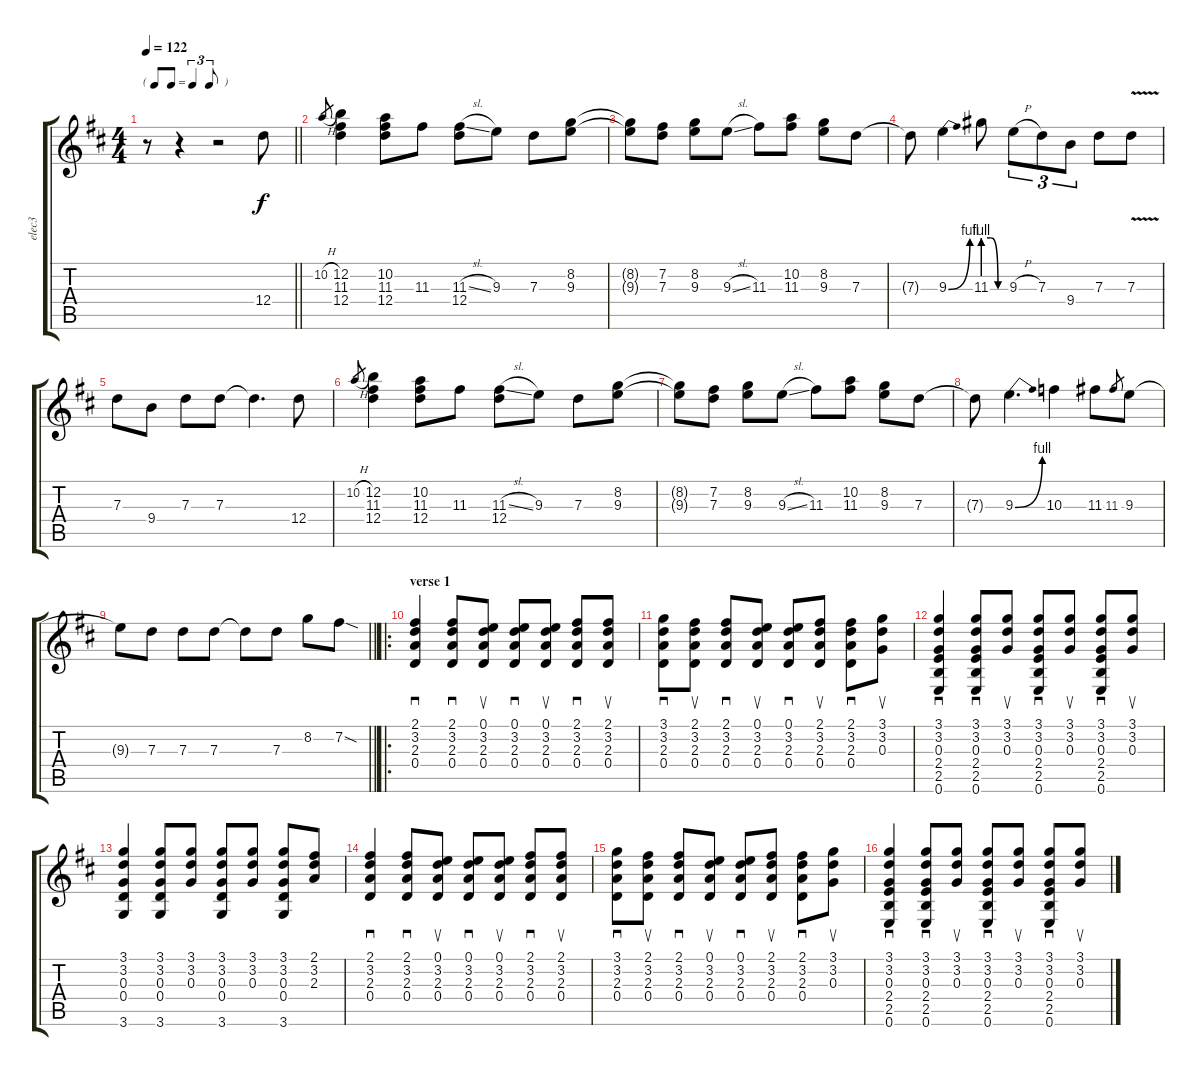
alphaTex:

\track ("elec3" "elec3") {instrument distortionguitar}
\staff {score tabs}
\tuning (E4 B3 G3 D3 A2 E2) {hide}
\ts (4 4)
\tf triplet8th
\tempo 122
\clef g2
\barLineRight lightlight
\ks d
r.8{dy f instrument distortionguitar} r.4 r.2 12.4.8 |
10.2{h}.8{gr} (12.2 11.3 12.4).4 (10.2 11.3 12.4).8 11.3.8 (11.3{sl} 12.4).8 9.3.8 7.3.8 (8.2 9.3).8 |
(8.2{t} 9.3{t}).8 (7.2 7.3).8 (8.2 9.3).8 9.3{sl}.8 11.3.8 (10.2 11.3).8 (8.2 9.3).8 7.3.8 |
7.3{t}.8 9.3{be (bend 0 0 60 4)}.4 11.3{be (custom 0 4 20 4 40 0 60 0)}.8 9.3{h}.8{tu (3 2)} 7.3.8{tu (3 2)} 9.4.8{tu (3 2)} 7.3.8 7.3{v}.8 |
7.3.8 9.4.8 7.3.8 7.3.8 7.3{t}.4{d} 12.4.8 |
10.2{h}.8{gr} (12.2 11.3 12.4).4 (10.2 11.3 12.4).8 11.3.8 (11.3{sl} 12.4).8 9.3.8 7.3.8 (8.2 9.3).8 |
(8.2{t} 9.3{t}).8 (7.2 7.3).8 (8.2 9.3).8 9.3{sl}.8 11.3.8 (10.2 11.3).8 (8.2 9.3).8 7.3.8 |
7.3{t}.8 9.3{be (bend 0 0 60 4)}.4{d} 10.3.4 11.3.8 11.3.8{gr} 9.3.8 |
\barLineRight lightlight
9.3{t}.8 7.3.8 7.3.8 7.3.8 7.3{t}.8 7.3.8 8.2.8 7.2{sod}.8 |
\ro
\section ("" "verse 1")
(2.1 3.2 2.3 0.4).4{sd} (2.1 3.2 2.3 0.4).8{sd} (0.1 3.2 2.3 0.4).8{su} (0.1 3.2 2.3 0.4).8{sd} (0.1 3.2 2.3 0.4).8{su} (2.1 3.2 2.3 0.4).8{sd} (2.1 3.2 2.3 0.4).8{su} |
(3.1 3.2 2.3 0.4).8{sd} (2.1 3.2 2.3 0.4).8{su} (2.1 3.2 2.3 0.4).8{sd} (0.1 3.2 2.3 0.4).8{su} (0.1 3.2 2.3 0.4).8{sd} (2.1 3.2 2.3 0.4).8{su} (2.1 3.2 2.3 0.4).8{sd} (3.1 3.2 0.3).8{su} |
(3.1 3.2 0.3 2.4 2.5 0.6).4{sd} (3.1 3.2 0.3 2.4 2.5 0.6).8{sd} (3.1 3.2 0.3).8{su} (3.1 3.2 0.3 2.4 2.5 0.6).8{sd} (3.1 3.2 0.3).8{su} (3.1 3.2 0.3 2.4 2.5 0.6).8{sd} (3.1 3.2 0.3).8{su} |
(3.1 3.2 0.3 0.4 3.6).4 (3.1 3.2 0.3 0.4 3.6).8 (3.1 3.2 0.3).8 (3.1 3.2 0.3 0.4 3.6).8 (3.1 3.2 0.3).8 (3.1 3.2 0.3 0.4 3.6).8 (2.1 3.2 2.3).8 |
(2.1 3.2 2.3 0.4).4{sd} (2.1 3.2 2.3 0.4).8{sd} (0.1 3.2 2.3 0.4).8{su} (0.1 3.2 2.3 0.4).8{sd} (0.1 3.2 2.3 0.4).8{su} (2.1 3.2 2.3 0.4).8{sd} (2.1 3.2 2.3 0.4).8{su} |
(3.1 3.2 2.3 0.4).8{sd} (2.1 3.2 2.3 0.4).8{su} (2.1 3.2 2.3 0.4).8{sd} (0.1 3.2 2.3 0.4).8{su} (0.1 3.2 2.3 0.4).8{sd} (2.1 3.2 2.3 0.4).8{su} (2.1 3.2 2.3 0.4).8{sd} (3.1 3.2 0.3).8{su} |
(3.1 3.2 0.3 2.4 2.5 0.6).4{sd} (3.1 3.2 0.3 2.4 2.5 0.6).8{sd} (3.1 3.2 0.3).8{su} (3.1 3.2 0.3 2.4 2.5 0.6).8{sd} (3.1 3.2 0.3).8{su} (3.1 3.2 0.3 2.4 2.5 0.6).8{sd} (3.1 3.2 0.3).8{su}
